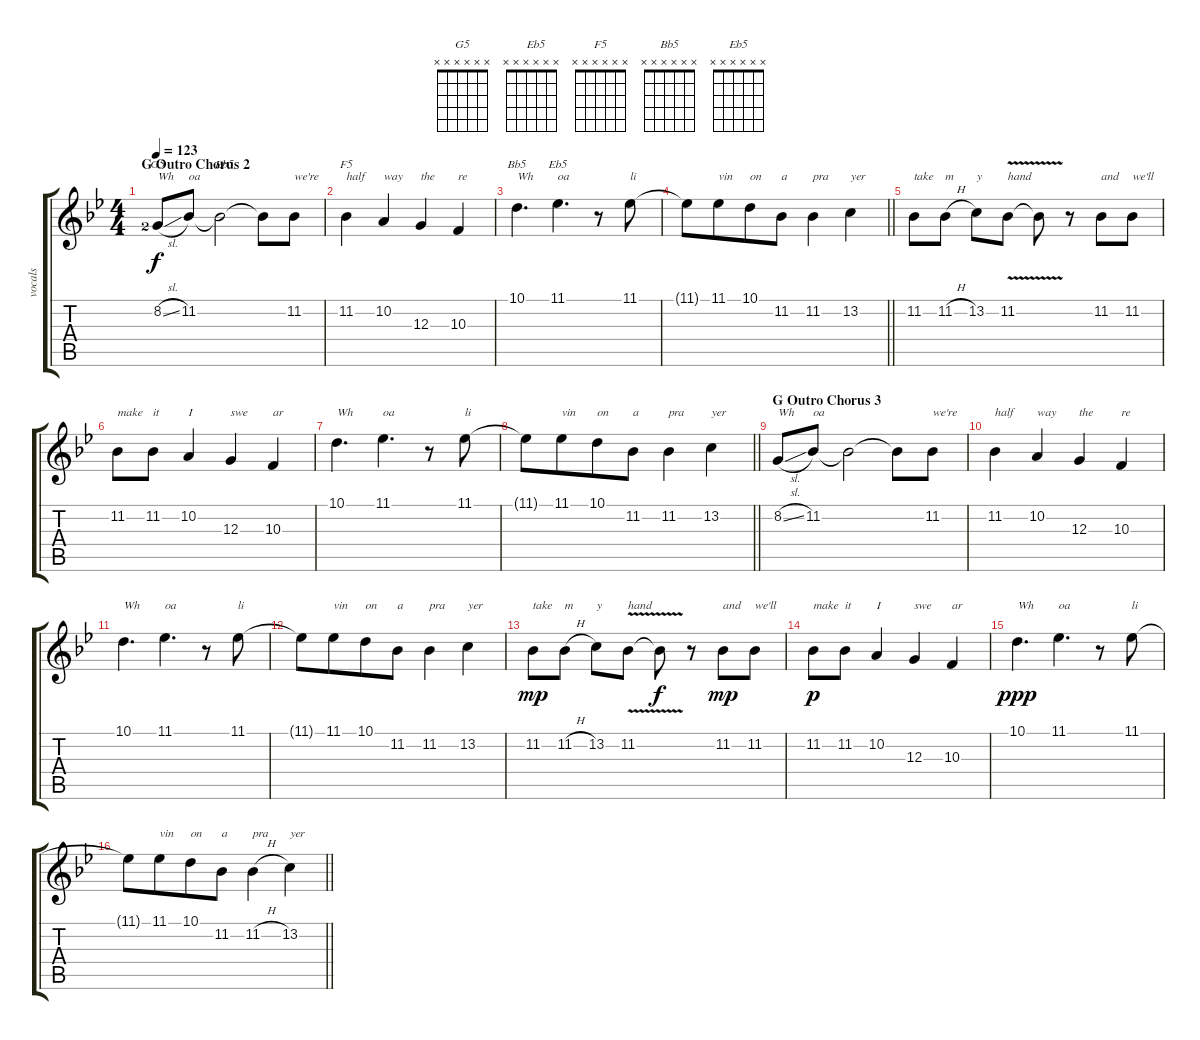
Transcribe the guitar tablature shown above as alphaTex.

\track ("vocals" "vocals") {instrument lead2sawtooth}
\staff {score tabs}
\tuning (E4 B3 G3 D3 A2 E2) {hide}
\chord ("G5" x x x x x x)
\chord ("   Eb5" x x x x x x)
\chord ("F5" x x x x x x)
\chord ("Bb5" x x x x x x)
\chord ("Eb5" x x x x x x)
\ts (4 4)
\section ("" "G Outro Chorus 2")
\tempo 123
\clef g2
\ks bb
8.2{sl lf 3}.8{ch "G5" txt "Wh" dy f} 11.2.8{txt "oa"} 11.2{t}.2{ch "   Eb5"} 11.2{t}.8 11.2.8{txt "we're"} |
11.2.4{ch "F5" txt "half"} 10.2.4{txt "way"} 12.3.4{txt "the"} 10.3.4{txt "re"} |
10.1.4{d ch "Bb5" txt "Wh"} 11.1.4{d ch "Eb5" txt "oa"} r.8 11.1.8{txt "li"} |
\barLineRight lightlight
11.1{t}.8 11.1.8{txt "vin" beam merge} 10.1.8{txt "on"} 11.2.8{txt "a"} 11.2.4{txt "pra"} 13.2.4{txt "yer"} |
11.2.8{txt "take"} 11.2{h}.8{txt "m"} 13.2.8{txt "y"} 11.2{v}.8{txt "hand"} 11.2{t}.8 r.8 11.2.8{txt "and"} 11.2.8{txt "we'll"} |
11.2.8{txt "make"} 11.2.8{txt "it"} 10.2.4{txt "I"} 12.3.4{txt "swe"} 10.3.4{txt "ar"} |
10.1.4{d txt "Wh"} 11.1.4{d txt "oa"} r.8 11.1.8{txt "li"} |
\barLineRight lightlight
11.1{t}.8 11.1.8{txt "vin" beam merge} 10.1.8{txt "on"} 11.2.8{txt "a"} 11.2.4{txt "pra"} 13.2.4{txt "yer"} |
\section ("" "G Outro Chorus 3")
8.2{sl}.8{txt "Wh"} 11.2.8{txt "oa"} 11.2{t}.2 11.2{t}.8 11.2.8{txt "we're"} |
11.2.4{txt "half"} 10.2.4{txt "way"} 12.3.4{txt "the"} 10.3.4{txt "re"} |
10.1.4{d txt "Wh"} 11.1.4{d txt "oa"} r.8 11.1.8{txt "li"} |
11.1{t}.8 11.1.8{txt "vin" beam merge} 10.1.8{txt "on"} 11.2.8{txt "a"} 11.2.4{txt "pra"} 13.2.4{txt "yer"} |
11.2.8{txt "take" dy mp} 11.2{h}.8{txt "m"} 13.2.8{txt "y"} 11.2{v}.8{txt "hand"} 11.2{t}.8{dy f} r.8 11.2.8{txt "and" dy mp} 11.2.8{txt "we'll"} |
11.2.8{txt "make" dy p} 11.2.8{txt "it"} 10.2.4{txt "I"} 12.3.4{txt "swe"} 10.3.4{txt "ar"} |
10.1.4{d txt "Wh" dy ppp} 11.1.4{d txt "oa"} r.8 11.1.8{txt "li"} |
\barLineRight lightlight
11.1{t}.8 11.1.8{txt "vin" beam merge} 10.1.8{txt "on"} 11.2.8{txt "a"} 11.2{h}.4{txt "pra"} 13.2.4{txt "yer"}
